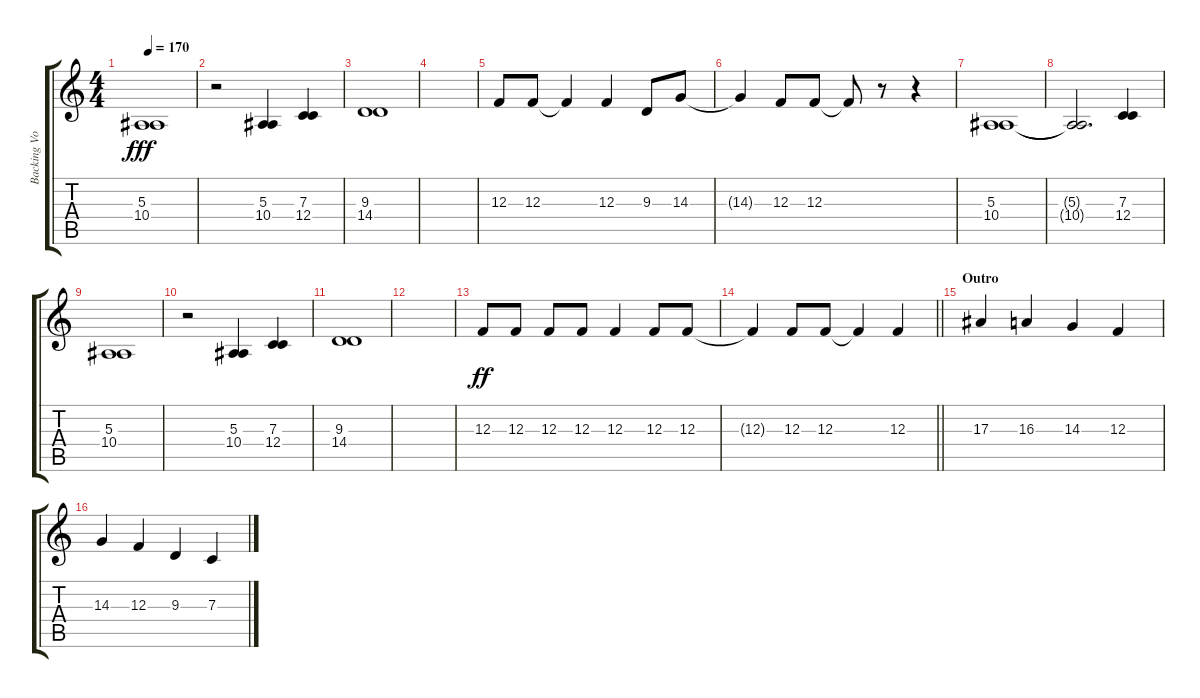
\track ("Backing Vocals" "Backing Vo") {instrument sopranosax}
\staff {score tabs}
\tuning (D4 A3 F3 C3 G2 D2) {hide}
\ts (4 4)
\tempo 170
\clef g2
\ks c
(5.3 10.4).1{dy fff} |
r.2 (5.3 10.4).4 (7.3 12.4).4 |
(9.3 14.4).1 |
|
12.3.8 12.3.8 12.3{t}.4 12.3.4 9.3.8 14.3.8 |
14.3{t}.4 12.3.8 12.3.8 12.3{t}.8 r.8 r.4 |
(5.3 10.4).1 |
(5.3{t} 10.4{t}).2{d} (7.3 12.4).4 |
(5.3 10.4).1 |
r.2 (5.3 10.4).4 (7.3 12.4).4 |
(9.3 14.4).1 |
|
12.3.8{dy ff} 12.3.8 12.3.8 12.3.8 12.3.4 12.3.8 12.3.8 |
\barLineRight lightlight
12.3{t}.4 12.3.8 12.3.8 12.3{t}.4 12.3.4 |
\section ("" "Outro")
17.3.4 16.3.4 14.3.4 12.3.4 |
14.3.4 12.3.4 9.3.4 7.3.4
